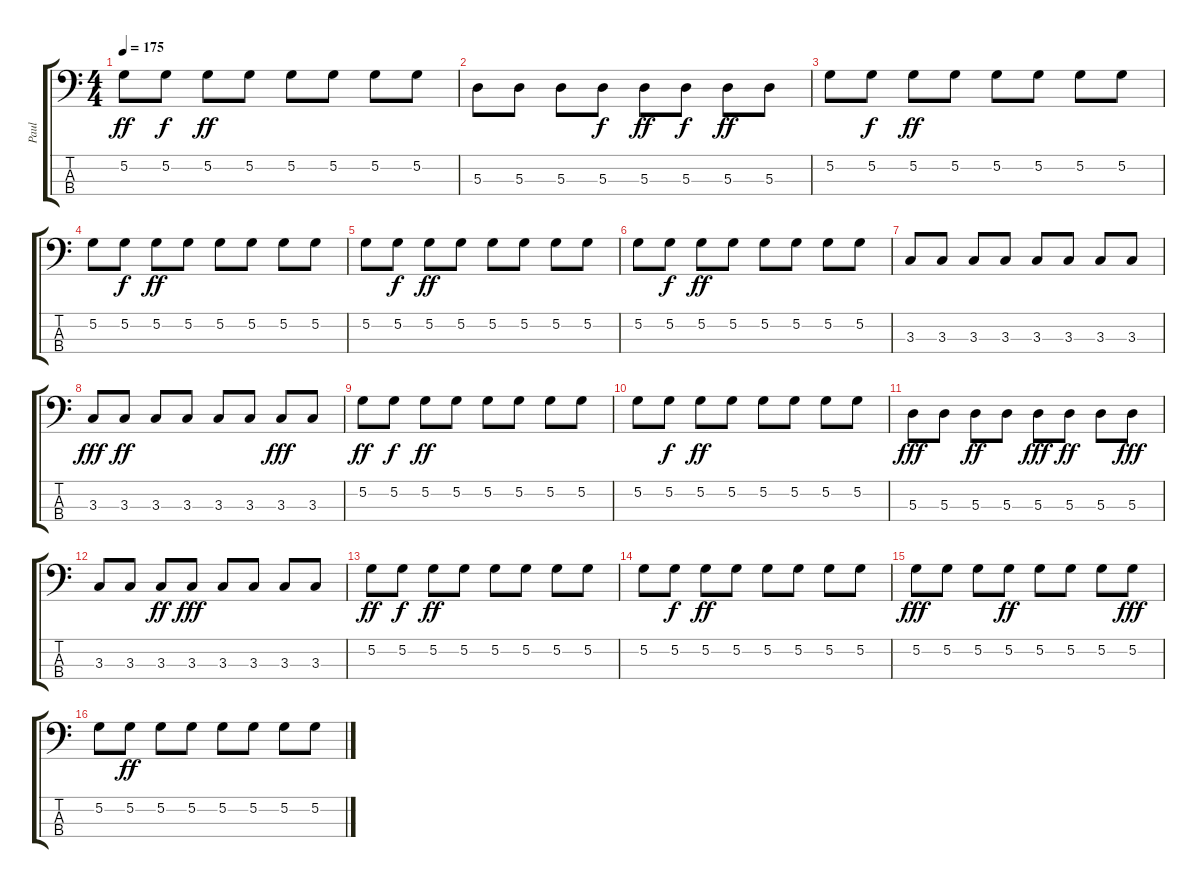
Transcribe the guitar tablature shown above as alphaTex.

\track ("Paul" "Paul") {instrument electricbasspick}
\staff {score tabs}
\tuning (G2 D2 A1 E1) {hide}
\ts (4 4)
\tempo 175
\clef f4
\ks c
5.2.8{dy ff} 5.2.8{dy f} 5.2.8{dy ff} 5.2.8 5.2.8 5.2.8 5.2.8 5.2.8 |
5.3.8 5.3.8 5.3.8 5.3.8{dy f} 5.3.8{dy ff} 5.3.8{dy f} 5.3.8{dy ff} 5.3.8 |
5.2.8 5.2.8{dy f} 5.2.8{dy ff} 5.2.8 5.2.8 5.2.8 5.2.8 5.2.8 |
5.2.8 5.2.8{dy f} 5.2.8{dy ff} 5.2.8 5.2.8 5.2.8 5.2.8 5.2.8 |
5.2.8 5.2.8{dy f} 5.2.8{dy ff} 5.2.8 5.2.8 5.2.8 5.2.8 5.2.8 |
5.2.8 5.2.8{dy f} 5.2.8{dy ff} 5.2.8 5.2.8 5.2.8 5.2.8 5.2.8 |
3.3.8 3.3.8 3.3.8 3.3.8 3.3.8 3.3.8 3.3.8 3.3.8 |
3.3.8{dy fff} 3.3.8{dy ff} 3.3.8 3.3.8 3.3.8 3.3.8 3.3.8{dy fff} 3.3.8 |
5.2.8{dy ff} 5.2.8{dy f} 5.2.8{dy ff} 5.2.8 5.2.8 5.2.8 5.2.8 5.2.8 |
5.2.8 5.2.8{dy f} 5.2.8{dy ff} 5.2.8 5.2.8 5.2.8 5.2.8 5.2.8 |
5.3.8{dy fff} 5.3.8 5.3.8{dy ff} 5.3.8 5.3.8{dy fff} 5.3.8{dy ff} 5.3.8 5.3.8{dy fff} |
3.3.8 3.3.8 3.3.8{dy ff} 3.3.8{dy fff} 3.3.8 3.3.8 3.3.8 3.3.8 |
5.2.8{dy ff} 5.2.8{dy f} 5.2.8{dy ff} 5.2.8 5.2.8 5.2.8 5.2.8 5.2.8 |
5.2.8 5.2.8{dy f} 5.2.8{dy ff} 5.2.8 5.2.8 5.2.8 5.2.8 5.2.8 |
5.2.8{dy fff volume 12} 5.2.8 5.2.8{volume 12} 5.2.8{dy ff volume 12} 5.2.8{volume 12} 5.2.8{volume 12} 5.2.8{volume 12} 5.2.8{dy fff volume 12} |
5.2.8{volume 12} 5.2.8{dy ff volume 12} 5.2.8{volume 11} 5.2.8{volume 11} 5.2.8{volume 11} 5.2.8{volume 11} 5.2.8{volume 11} 5.2.8{volume 11}
